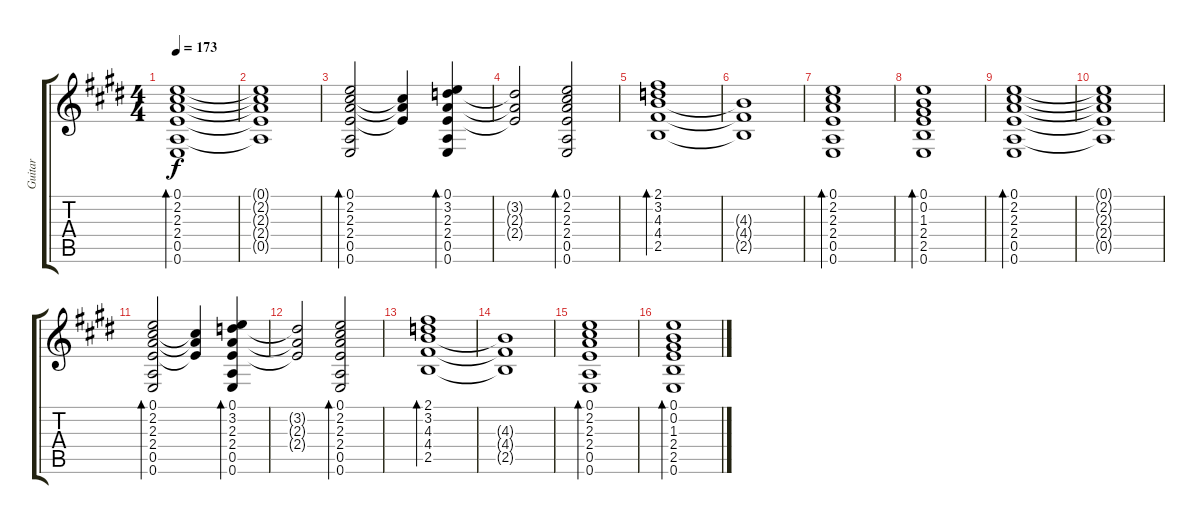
\track ("Guitar" "Guitar") {instrument acousticguitarsteel}
\staff {score tabs}
\tuning (E4 B3 G3 D3 A2 E2) {hide}
\ts (4 4)
\tempo 173
\clef g2
\ks e
(0.1 2.2 2.3 2.4 0.5 0.6).1{bd 120 dy f} |
(0.1{t} 2.2{t} 2.3{t} 2.4{t} 0.5{t}).1 |
(0.1 2.2 2.3 2.4 0.5 0.6).2{bd 120} (2.2{t} 2.3{t} 2.4{t}).4 (0.1 3.2 2.3 2.4 0.5 0.6).4{bd 120} |
(3.2{t} 2.3{t} 2.4{t}).2 (0.1 2.2 2.3 2.4 0.5 0.6).2{bd 120} |
(2.1 3.2 4.3 4.4 2.5).1{bd 120} |
(4.3{t} 4.4{t} 2.5{t}).1 |
(0.1 2.2 2.3 2.4 0.5 0.6).1{bd 120} |
(0.1 0.2 1.3 2.4 2.5 0.6).1{bd 120} |
(0.1 2.2 2.3 2.4 0.5 0.6).1{bd 120} |
(0.1{t} 2.2{t} 2.3{t} 2.4{t} 0.5{t}).1 |
(0.1 2.2 2.3 2.4 0.5 0.6).2{bd 120} (2.2{t} 2.3{t} 2.4{t}).4 (0.1 3.2 2.3 2.4 0.5 0.6).4{bd 120} |
(3.2{t} 2.3{t} 2.4{t}).2 (0.1 2.2 2.3 2.4 0.5 0.6).2{bd 120} |
(2.1 3.2 4.3 4.4 2.5).1{bd 120} |
(4.3{t} 4.4{t} 2.5{t}).1 |
(0.1 2.2 2.3 2.4 0.5 0.6).1{bd 120} |
(0.1 0.2 1.3 2.4 2.5 0.6).1{bd 120}
